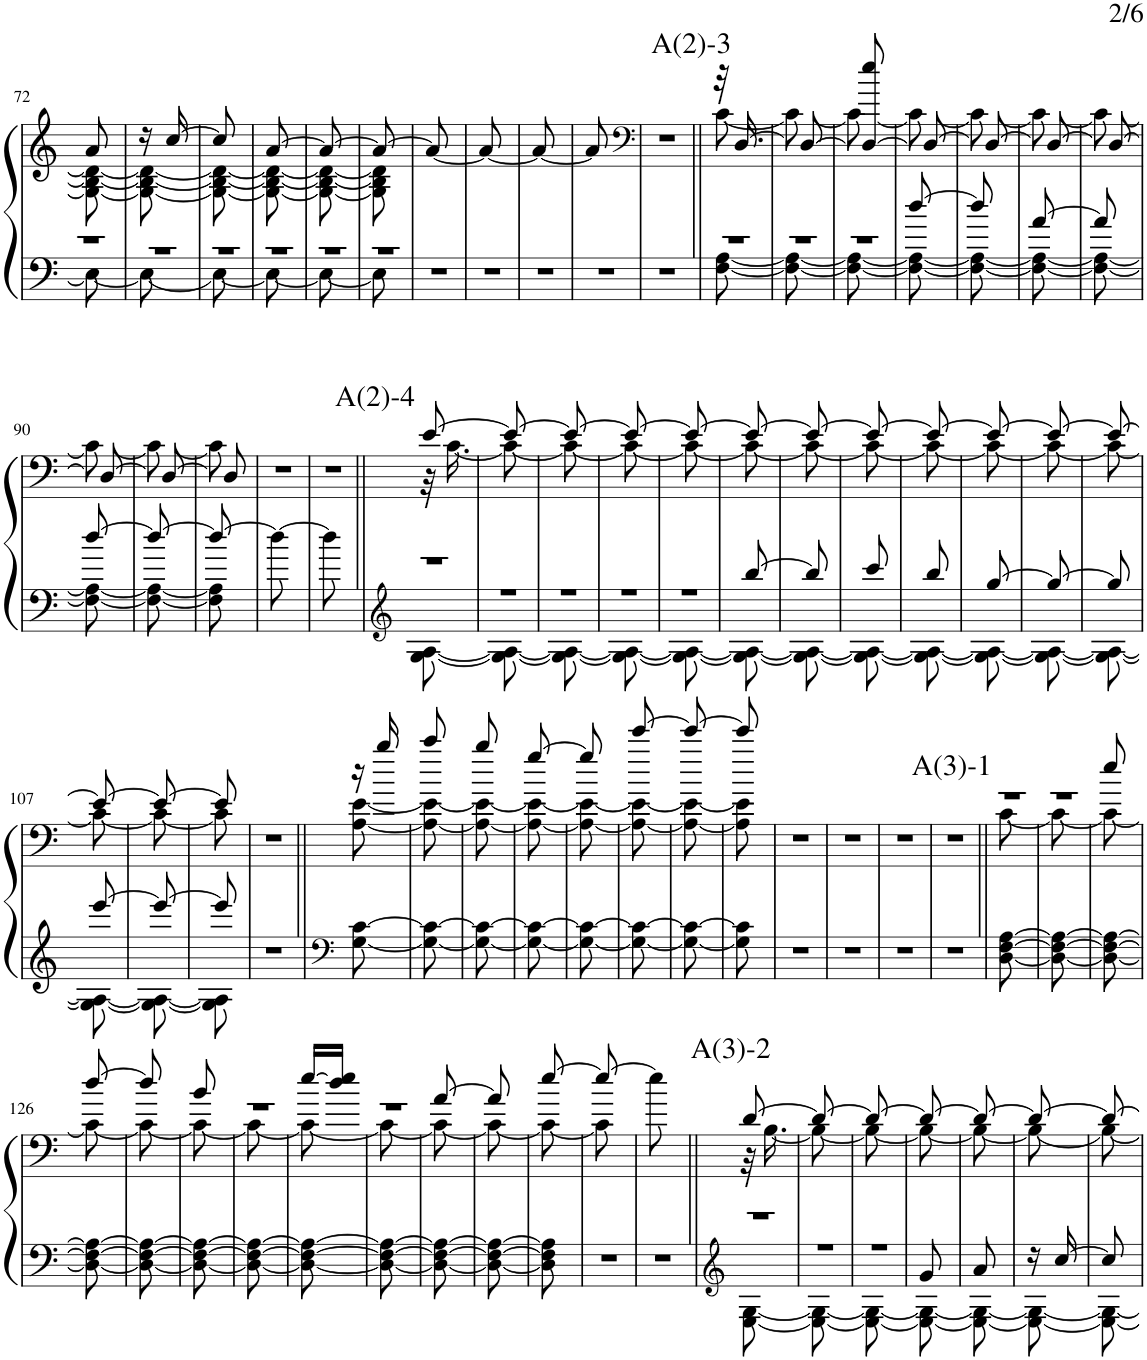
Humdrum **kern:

**kern	**kern
*part1	*part1
*staff2	*staff1
*I"ピアノ	*
!!LO:PB:g=z
*clefF4	*clefG2
*k[]	*k[]
*M1/8	*M1/8
=72	=72
*^	*^
8r	8E\_	8a/	8G\_ 8B\_ 8d\_
=73	=73	=73	=73
8r	8E\_	16r	8G\_ 8B\_ 8d\_
.	.	[16cc/	.
=74	=74	=74	=74
8r	8E\_	8cc/]	8G\_ 8B\_ 8d\_
=75	=75	=75	=75
8r	8E\_	[8a/	8G\_ 8B\_ 8d\_
=76	=76	=76	=76
8r	8E\_	8a/_	8G\_ 8B\_ 8d\_
=77	=77	=77	=77
8r	8E\]	8a/_	8G\] 8B\] 8d\]
*v	*v	*	*
*	*v	*v
=78	=78
8r	8a/_
=79	=79
8r	8a/_
=80	=80
8r	8a/_
=81	=81
8r	8a/]
=82	=82
*	*clefF4
8r	8r
=83||	=83||
*^	*^
!	!	!LO:TX:a:t=A(2)-3	!
8r	[8F\ [8A\	32r	[8c\
.	.	[16.D/	.
=84	=84	=84	=84
8r	8F\_ 8A\_	8D/_	8c\_
=85	=85	=85	=85
8r	8F\_ 8A\_	8D/_ 8ee/	8c\_
=86	=86	=86	=86
[8dd/	8F\_ 8A\_	8D/_	8c\_
=87	=87	=87	=87
8dd/]	8F\_ 8A\_	8D/_	8c\_
=88	=88	=88	=88
[8a/	8F\_ 8A\_	8D/_	8c\_
=89	=89	=89	=89
8a/]	8F\_ 8A\_	8D/_	8c\_
!!LO:LB:g=z	!!
=90	=90	=90	=90
[8dd/	8F\_ 8A\_	8D/_	8c\_
=91	=91	=91	=91
8dd/_	8F\_ 8A\_	8D/_	8c\_
=92	=92	=92	=92
8dd/_	8F\] 8A\]	8D/]	8c\]
*v	*v	*	*
*	*v	*v
=93	=93
8dd\_	8r
=94	=94
8dd\]	8r
=95||	=95||
*clefG2	*
*^	*^
!	!	!LO:TX:a:t=A(2)-4	!
8r	[8G\ [8A\	[8e/	32r
.	.	.	[16.c\
=96	=96	=96	=96
8r	8G\_ 8A\_	8e/_	8c\_
=97	=97	=97	=97
8r	8G\_ 8A\_	8e/_	8c\_
=98	=98	=98	=98
8r	8G\_ 8A\_	8e/_	8c\_
=99	=99	=99	=99
8r	8G\_ 8A\_	8e/_	8c\_
=100	=100	=100	=100
[8bb/	8G\_ 8A\_	8e/_	8c\_
=101	=101	=101	=101
8bb/]	8G\_ 8A\_	8e/_	8c\_
=102	=102	=102	=102
8ccc/	8G\_ 8A\_	8e/_	8c\_
=103	=103	=103	=103
8bb/	8G\_ 8A\_	8e/_	8c\_
=104	=104	=104	=104
[8gg/	8G\_ 8A\_	8e/_	8c\_
=105	=105	=105	=105
8gg/_	8G\_ 8A\_	8e/_	8c\_
=106	=106	=106	=106
8gg/]	8G\_ 8A\_	8e/_	8c\_
!!LO:LB:g=z	!!
=107	=107	=107	=107
[8eee/	8G\_ 8A\_	8e/_	8c\_
=108	=108	=108	=108
8eee/_	8G\_ 8A\_	8e/_	8c\_
=109	=109	=109	=109
8eee/]	8G\] 8A\]	8e/]	8c\]
*v	*v	*	*
*	*v	*v
=110	=110
8r	8r
=111||	=111||
*clefF4	*
*	*^
[8G\ [8c\	16r	[8A\ [8e\
.	16bb/	.
=112	=112	=112
8G\_ 8c\_	8ccc/	8A\_ 8e\_
=113	=113	=113
8G\_ 8c\_	8bb/	8A\_ 8e\_
=114	=114	=114
8G\_ 8c\_	[8gg/	8A\_ 8e\_
=115	=115	=115
8G\_ 8c\_	8gg/]	8A\_ 8e\_
=116	=116	=116
8G\_ 8c\_	[8eee/	8A\_ 8e\_
=117	=117	=117
8G\_ 8c\_	8eee/_	8A\_ 8e\_
=118	=118	=118
8G\] 8c\]	8eee/]	8A\] 8e\]
*	*v	*v
=119	=119
8r	8r
=120	=120
8r	8r
=121	=121
8r	8r
=122	=122
8r	8r
=123||	=123||
*	*^
!	!LO:TX:a:t=A(3)-1	!
[8D\ [8F\ [8A\	8r	[8c\
=124	=124	=124
8D\_ 8F\_ 8A\_	8r	8c\_
=125	=125	=125
8D\_ 8F\_ 8A\_	8ee/	8c\_
!!LO:LB:g=z	!!
=126	=126	=126
8D\_ 8F\_ 8A\_	[8dd/	8c\_
=127	=127	=127
8D\_ 8F\_ 8A\_	8dd/]	8c\_
=128	=128	=128
8D\_ 8F\_ 8A\_	8b/	8c\_
=129	=129	=129
8D\_ 8F\_ 8A\_	8r	8c\_
=130	=130	=130
8D\_ 8F\_ 8A\_	[16ee/LL	8c\_
.	16dd/ 16ee/]JJ	.
=131	=131	=131
8D\_ 8F\_ 8A\_	8r	8c\_
=132	=132	=132
8D\_ 8F\_ 8A\_	[8a/	8c\_
=133	=133	=133
8D\_ 8F\_ 8A\_	8a/]	8c\_
=134	=134	=134
8D\] 8F\] 8A\]	[8ee/	8c\_
=135	=135	=135
8r	8ee/_	8c\]
*	*v	*v
=136	=136
8r	8ee\]
=137||	=137||
*clefG2	*
*^	*^
!	!	!LO:TX:a:t=A(3)-2	!
8r	[8E\ [8G\	[8d/	32r
.	.	.	[16.B\
=138	=138	=138	=138
8r	8E\_ 8G\_	8d/_	8B\_
=139	=139	=139	=139
8r	8E\_ 8G\_	8d/_	8B\_
=140	=140	=140	=140
8g/	8E\_ 8G\_	8d/_	8B\_
=141	=141	=141	=141
8a/	8E\_ 8G\_	8d/_	8B\_
=142	=142	=142	=142
16r	8E\_ 8G\_	8d/_	8B\_
[16cc/	.	.	.
=143	=143	=143	=143
8cc/]	8E\_ 8G\_	8d/_	8B\_
*v	*v	*	*
*	*v	*v
=	=
*-	*-
